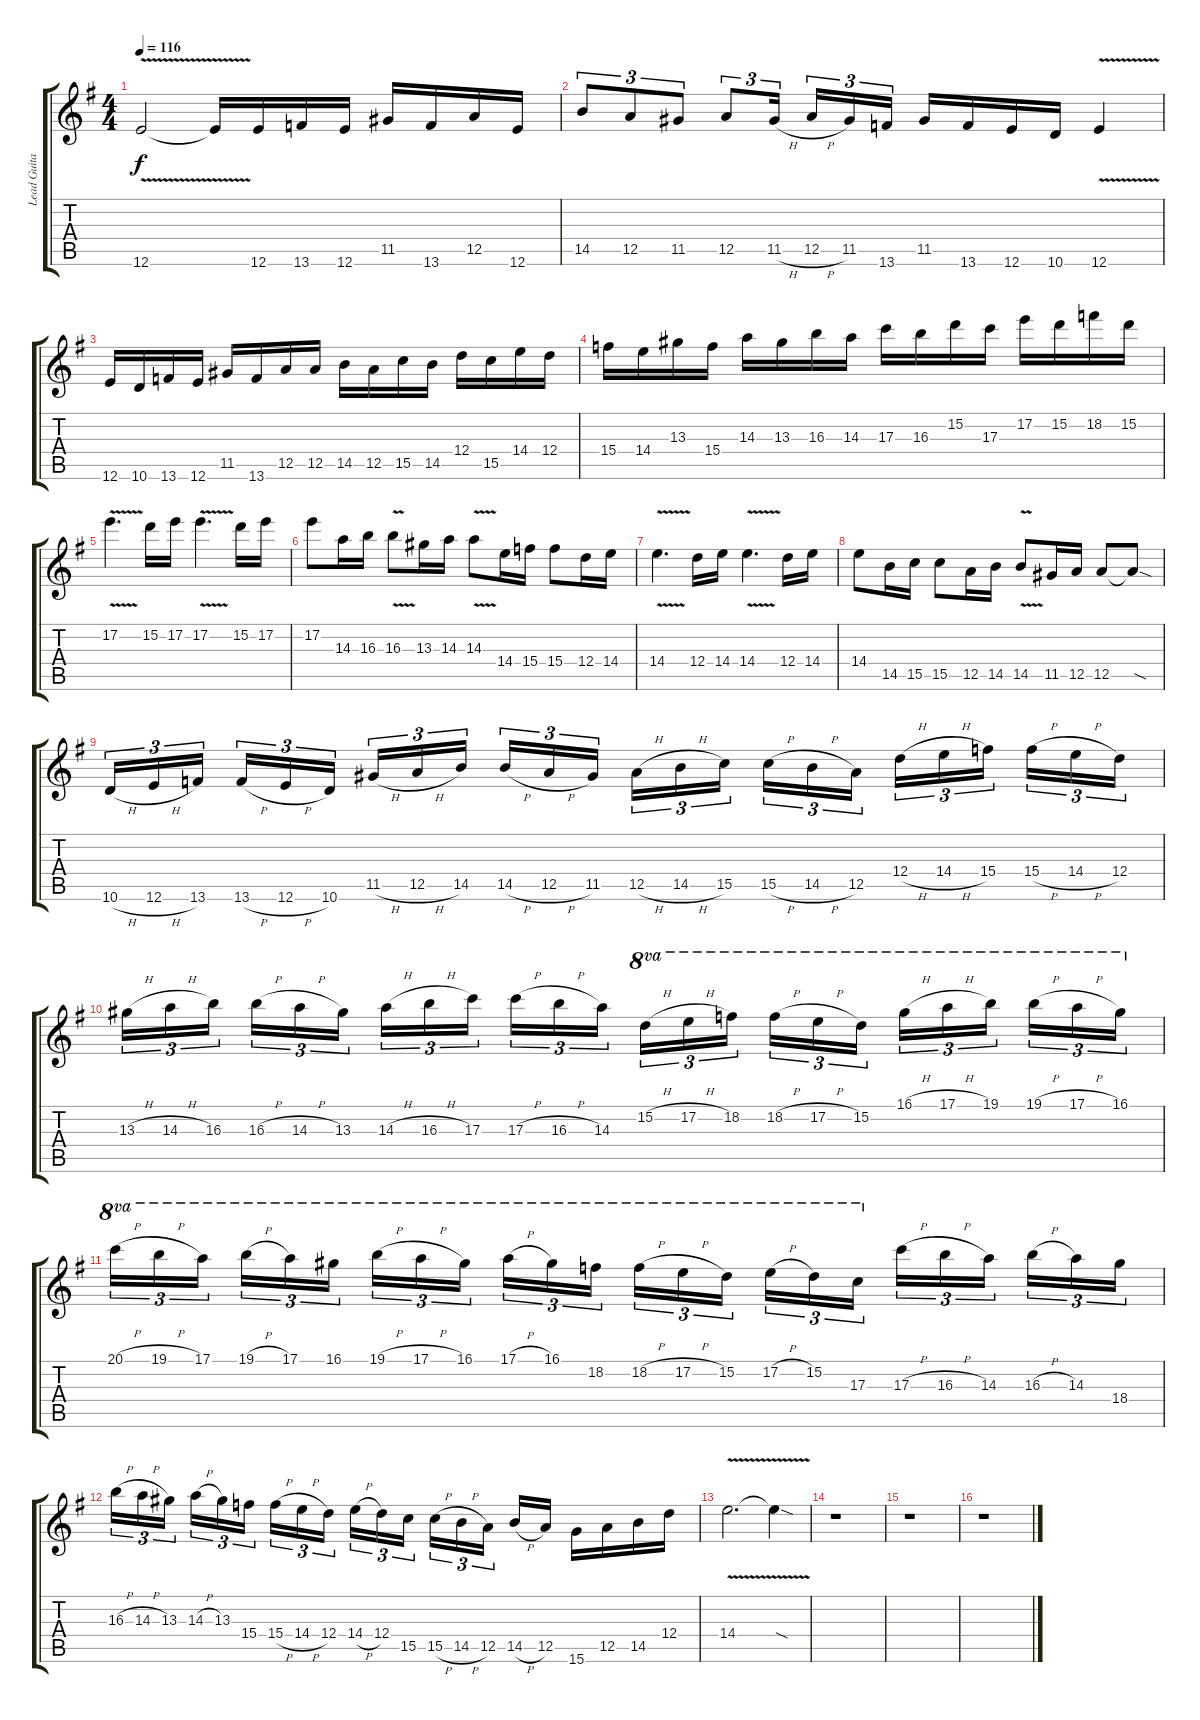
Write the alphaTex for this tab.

\track ("Lead Guitar" "Lead Guita") {instrument distortionguitar}
\staff {score tabs}
\tuning (E4 B3 G3 D3 A2 E2) {hide}
\ts (4 4)
\tempo 116
\clef g2
\ks g
12.6{v}.2{dy f} 12.6{v t}.16 12.6.16 13.6.16 12.6.16 11.5.16 13.6.16 12.5.16 12.6.16 |
14.5.8{tu (3 2)} 12.5.8{tu (3 2)} 11.5.8{tu (3 2)} 12.5.8{tu (3 2)} 11.5{h}.16{tu (3 2) beam splitsecondary} 12.5{h}.16{tu (3 2)} 11.5.16{tu (3 2)} 13.6.16{tu (3 2)} 11.5.16 13.6.16 12.6.16 10.6.16 12.6{v}.4 |
12.6.16 10.6.16 13.6.16 12.6.16 11.5.16 13.6.16 12.5.16 12.5.16 14.5.16 12.5.16 15.5.16 14.5.16 12.4.16 15.5.16 14.4.16 12.4.16 |
15.4.16 14.4.16 13.3.16 15.4.16 14.3.16 13.3.16 16.3.16 14.3.16 17.3.16 16.3.16 15.2.16 17.3.16 17.2.16 15.2.16 18.2.16 15.2.16 |
17.2{v}.4{d} 15.2.16 17.2.16 17.2{v}.4{d} 15.2.16 17.2.16 |
17.2.8 14.3.16 16.3.16 16.3{v}.8 13.3.16 14.3.16 14.3{v}.8 14.4.16 15.4.16 15.4.8 12.4.16 14.4.16 |
14.4{v}.4{d} 12.4.16 14.4.16 14.4{v}.4{d} 12.4.16 14.4.16 |
14.4.8 14.5.16 15.5.16 15.5.8 12.5.16 14.5.16 14.5{v}.8 11.5.16 12.5.16 12.5.8 12.5{sod t}.8 |
10.6{h}.16{tu (3 2)} 12.6{h}.16{tu (3 2)} 13.6.16{tu (3 2) beam splitsecondary} 13.6{h}.16{tu (3 2)} 12.6{h}.16{tu (3 2)} 10.6.16{tu (3 2)} 11.5{h}.16{tu (3 2)} 12.5{h}.16{tu (3 2)} 14.5.16{tu (3 2) beam splitsecondary} 14.5{h}.16{tu (3 2)} 12.5{h}.16{tu (3 2)} 11.5.16{tu (3 2)} 12.5{h}.16{tu (3 2)} 14.5{h}.16{tu (3 2)} 15.5.16{tu (3 2) beam splitsecondary} 15.5{h}.16{tu (3 2)} 14.5{h}.16{tu (3 2)} 12.5.16{tu (3 2)} 12.4{h}.16{tu (3 2)} 14.4{h}.16{tu (3 2)} 15.4.16{tu (3 2) beam splitsecondary} 15.4{h}.16{tu (3 2)} 14.4{h}.16{tu (3 2)} 12.4.16{tu (3 2)} |
13.3{h}.16{tu (3 2)} 14.3{h}.16{tu (3 2)} 16.3.16{tu (3 2) beam splitsecondary} 16.3{h}.16{tu (3 2)} 14.3{h}.16{tu (3 2)} 13.3.16{tu (3 2)} 14.3{h}.16{tu (3 2)} 16.3{h}.16{tu (3 2)} 17.3.16{tu (3 2) beam splitsecondary} 17.3{h}.16{tu (3 2)} 16.3{h}.16{tu (3 2)} 14.3.16{tu (3 2)} 15.2{h}.16{tu (3 2) ot 8va} 17.2{h}.16{tu (3 2) ot 8va} 18.2.16{tu (3 2) ot 8va beam splitsecondary} 18.2{h}.16{tu (3 2) ot 8va} 17.2{h}.16{tu (3 2) ot 8va} 15.2.16{tu (3 2) ot 8va} 16.1{h}.16{tu (3 2) ot 8va} 17.1{h}.16{tu (3 2) ot 8va} 19.1.16{tu (3 2) ot 8va beam splitsecondary} 19.1{h}.16{tu (3 2) ot 8va} 17.1{h}.16{tu (3 2) ot 8va} 16.1.16{tu (3 2) ot 8va} |
20.1{h}.16{tu (3 2) ot 8va} 19.1{h}.16{tu (3 2) ot 8va} 17.1.16{tu (3 2) ot 8va beam splitsecondary} 19.1{h}.16{tu (3 2) ot 8va} 17.1.16{tu (3 2) ot 8va} 16.1.16{tu (3 2) ot 8va} 19.1{h}.16{tu (3 2) ot 8va} 17.1{h}.16{tu (3 2) ot 8va} 16.1.16{tu (3 2) ot 8va beam splitsecondary} 17.1{h}.16{tu (3 2) ot 8va} 16.1.16{tu (3 2) ot 8va} 18.2.16{tu (3 2) ot 8va} 18.2{h}.16{tu (3 2) ot 8va} 17.2{h}.16{tu (3 2) ot 8va} 15.2.16{tu (3 2) ot 8va beam splitsecondary} 17.2{h}.16{tu (3 2) ot 8va} 15.2.16{tu (3 2) ot 8va} 17.3.16{tu (3 2) ot 8va} 17.3{h}.16{tu (3 2)} 16.3{h}.16{tu (3 2)} 14.3.16{tu (3 2) beam splitsecondary} 16.3{h}.16{tu (3 2)} 14.3.16{tu (3 2)} 18.4.16{tu (3 2)} |
16.3{h}.16{tu (3 2)} 14.3{h}.16{tu (3 2)} 13.3.16{tu (3 2) beam splitsecondary} 14.3{h}.16{tu (3 2)} 13.3.16{tu (3 2)} 15.4.16{tu (3 2)} 15.4{h}.16{tu (3 2)} 14.4{h}.16{tu (3 2)} 12.4.16{tu (3 2) beam splitsecondary} 14.4{h}.16{tu (3 2)} 12.4.16{tu (3 2)} 15.5.16{tu (3 2)} 15.5{h}.16{tu (3 2)} 14.5{h}.16{tu (3 2)} 12.5.16{tu (3 2) beam splitsecondary} 14.5{h}.16 12.5.16 15.6.16 12.5.16 14.5.16 12.4.16 |
14.4{v}.2{d} 14.4{sod t}.4 |
r.1 |
r.1 |
r.1
